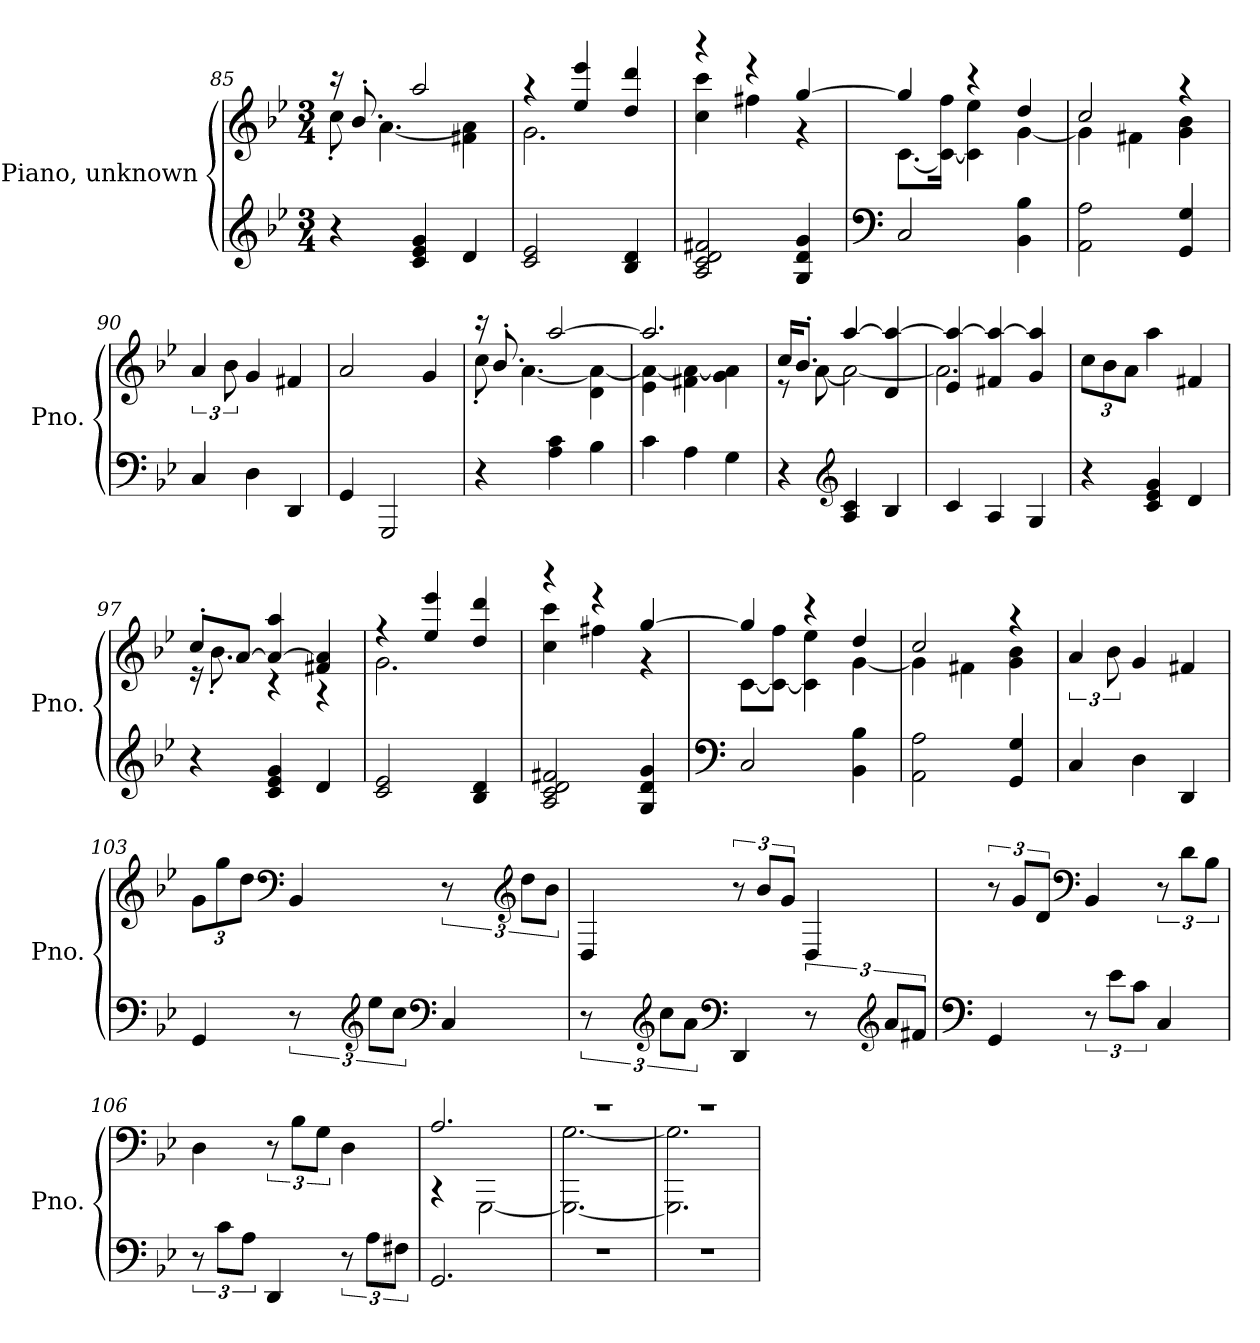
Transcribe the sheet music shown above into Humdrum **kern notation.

**kern	**kern
*part1	*part1
*staff2	*staff1
*I"Piano, unknown	*
*I'Pno.	*
*clefG2	*clefG2
*k[b-e-]	*k[b-e-]
*M3/4	*M3/4
=85	=85
*	*^
4r	16r	8cc'\
.	8.b-'/	.
.	.	[4.a\
4c/ 4e-/ 4g/	2aa/	.
4d/	.	4f#X\ 4a\]
=86	=86	=86
2c/ 2e-/	4r	2.g\
.	4ee-/ 4eee-/	.
4B-/ 4d/	4dd/ 4ddd/	.
=87	=87	=87
2A/ 2c/ 2d/ 2f#X/	4r	4cc\ 4ccc\
.	4r	4ff#X\
4G/ 4d/ 4g/	[4gg/	4r
!!LO:PB:g=z	!!
=88	=88	=88
*clefF4	*	*
2C/	4gg/]	[8.c\L
.	.	16c\_ 16ff\Jk
.	4r	4c\] 4ee-\
4BB-\ 4B-\	4dd/	[4g\
=89	=89	=89
2AA\ 2A\	2cc/	4g\]
.	.	4f#X\
4GG/ 4G/	4r	4g\ 4b-\
*	*v	*v
=90	=90
4C/	6a/
.	12b-\
4D\	4g/
4DD/	4f#X/
=91	=91
4GG/	2a/
2GGG/	.
.	4g/
=92	=92
*	*^
4r	16r	8cc'\
.	8.b-'/	.
.	.	[4.a\
4A\ 4c\	[2aa/	.
4B-\	.	4d\ 4a\_
=93	=93	=93
4c\	2.aa/]	4e-\ 4a\_
4A\	.	4f#X\ 4a\_
4G\	.	4g\ 4a\]
=94	=94	=94
4r	16cc/KL	8r
.	8.b-'/J	.
.	.	[8a\
*clefG2	*	*
4A/ 4c/	[4aa/	2a\_
4B-/	4d/ 4aa/_	.
!!LO:LB:g=z	!!
=95	=95	=95
4c/	4e-/ 4aa/_	2.a\]
4A/	4f#X/ 4aa/_	.
4G/	4g/ 4aa/]	.
*	*v	*v
=96	=96
*	*Xbrackettup
4r	12cc\L
.	12b-\
.	12a\J
4c/ 4e-/ 4g/	4aa\
4d/	4f#X/
=97	=97
*	*^
4r	8cc'/L	16r
.	.	8.b-'\
.	[8a/J	.
4c/ 4e-/ 4g/	4a/_ 4aa/	4r
4d/	4f#X/ 4a/]	4r
=98	=98	=98
2c/ 2e-/	4r	2.g\
.	4ee-/ 4eee-/	.
4B-/ 4d/	4dd/ 4ddd/	.
=99	=99	=99
2A/ 2c/ 2d/ 2f#X/	4r	4cc\ 4ccc\
.	4r	4ff#X\
4G/ 4d/ 4g/	[4gg/	4r
=100	=100	=100
*clefF4	*	*
2C/	4gg/]	[8c\L
.	.	8c\_ 8ff\J
.	4r	4c\] 4ee-\
4BB-\ 4B-\	4dd/	[4g\
=101	=101	=101
2AA\ 2A\	2cc/	4g\]
.	.	4f#X\
4GG/ 4G/	4r	4g\ 4b-\
*	*v	*v
!!LO:LB:g=z
=102	=102
*	*brackettup
4C/	6a/
.	12b-\
4D\	4g/
4DD/	4f#X/
=103	=103
*	*Xbrackettup
4GG/	12g\L
.	12gg\
.	12dd\J
*	*clefF4
12r	4BB-/
*clefG2	*
12ee-\L	.
12cc\J	.
*clefF4	*
*	*brackettup
4C/	12r
*	*clefG2
.	12dd\L
.	12b-\J
=104	=104
12r	4D/
*clefG2	*
12cc\L	.
12a\J	.
*clefF4	*
4DD/	12r
.	12b-/L
.	12g/J
12r	4D/
*clefG2	*
12a/L	.
12f#X/J	.
!!LO:LB:g=z
=105	=105
*clefF4	*
4GG/	12r
.	12g/L
.	12d/J
*	*clefF4
12r	4BB-/
12e-\L	.
12c\J	.
4C/	12r
.	12d\L
.	12B-\J
=106	=106
12r	4D\
12c\L	.
12A\J	.
4DD/	12r
.	12B-\L
.	12G\J
12r	4D\
12A\L	.
12F#X\J	.
=107	=107
*	*^
2.GG/	2.A/	4r
.	.	[2GGG\
=108	=108	=108
2.r	2.r	2.GGG\_ [2.G\
=109	=109	=109
2.r	2.r	2.GGG\] 2.G\]
*	*v	*v
=	=
*-	*-
